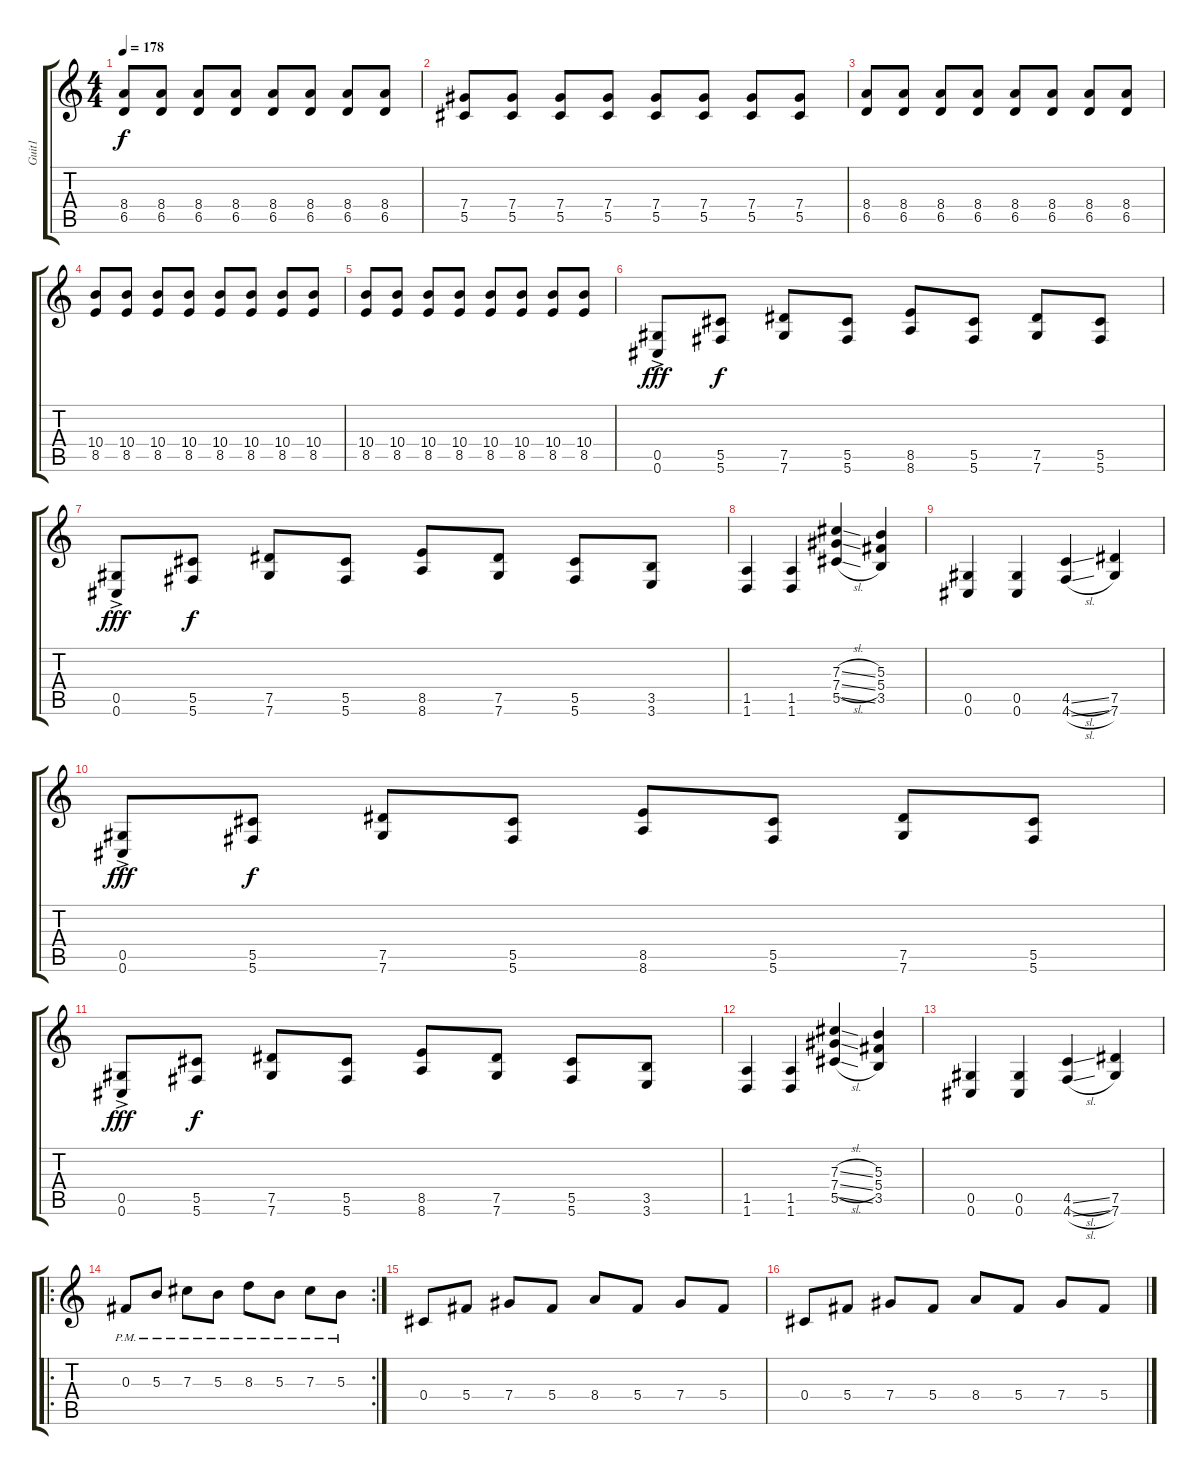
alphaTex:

\track ("Guit1" "Guit1") {instrument distortionguitar}
\staff {score tabs}
\tuning (Eb4 Bb3 Gb3 Db3 Ab2 Db2) {hide}
\ts (4 4)
\tempo 178
\clef g2
\ks c
(8.4 6.5).8{dy f} (8.4 6.5).8 (8.4 6.5).8 (8.4 6.5).8 (8.4 6.5).8 (8.4 6.5).8 (8.4 6.5).8 (8.4 6.5).8 |
(7.4 5.5).8 (7.4 5.5).8 (7.4 5.5).8 (7.4 5.5).8 (7.4 5.5).8 (7.4 5.5).8 (7.4 5.5).8 (7.4 5.5).8 |
(8.4 6.5).8 (8.4 6.5).8 (8.4 6.5).8 (8.4 6.5).8 (8.4 6.5).8 (8.4 6.5).8 (8.4 6.5).8 (8.4 6.5).8 |
(10.4 8.5).8 (10.4 8.5).8 (10.4 8.5).8 (10.4 8.5).8 (10.4 8.5).8 (10.4 8.5).8 (10.4 8.5).8 (10.4 8.5).8 |
(10.4 8.5).8 (10.4 8.5).8 (10.4 8.5).8 (10.4 8.5).8 (10.4 8.5).8 (10.4 8.5).8 (10.4 8.5).8 (10.4 8.5).8 |
(0.5{ac} 0.6{ac}).8{dy fff instrument distortionguitar} (5.5 5.6).8{dy f} (7.5 7.6).8 (5.5 5.6).8 (8.5 8.6).8 (5.5 5.6).8 (7.5 7.6).8 (5.5 5.6).8 |
(0.5{ac} 0.6{ac}).8{dy fff} (5.5 5.6).8{dy f} (7.5 7.6).8 (5.5 5.6).8 (8.5 8.6).8 (7.5 7.6).8 (5.5 5.6).8 (3.5 3.6).8 |
(1.5 1.6).4 (1.5 1.6).4 (7.3{sl} 7.4{sl} 5.5{sl}).4 (5.3 5.4 3.5).4 |
(0.5 0.6).4 (0.5 0.6).4 (4.5{sl} 4.6{sl}).4 (7.5 7.6).4 |
(0.5{ac} 0.6{ac}).8{dy fff instrument distortionguitar} (5.5 5.6).8{dy f} (7.5 7.6).8 (5.5 5.6).8 (8.5 8.6).8 (5.5 5.6).8 (7.5 7.6).8 (5.5 5.6).8 |
(0.5{ac} 0.6{ac}).8{dy fff} (5.5 5.6).8{dy f} (7.5 7.6).8 (5.5 5.6).8 (8.5 8.6).8 (7.5 7.6).8 (5.5 5.6).8 (3.5 3.6).8 |
(1.5 1.6).4 (1.5 1.6).4 (7.3{sl} 7.4{sl} 5.5{sl}).4 (5.3 5.4 3.5).4 |
(0.5 0.6).4 (0.5 0.6).4 (4.5{sl} 4.6{sl}).4 (7.5 7.6).4 |
\ro
\rc 2
0.3{pm}.8 5.3{pm}.8 7.3{pm}.8 5.3{pm}.8 8.3{pm}.8 5.3{pm}.8 7.3{pm}.8 5.3{pm}.8 |
0.4.8 5.4.8 7.4.8 5.4.8 8.4.8 5.4.8 7.4.8 5.4.8 |
0.4.8 5.4.8 7.4.8 5.4.8 8.4.8 5.4.8 7.4.8 5.4.8
